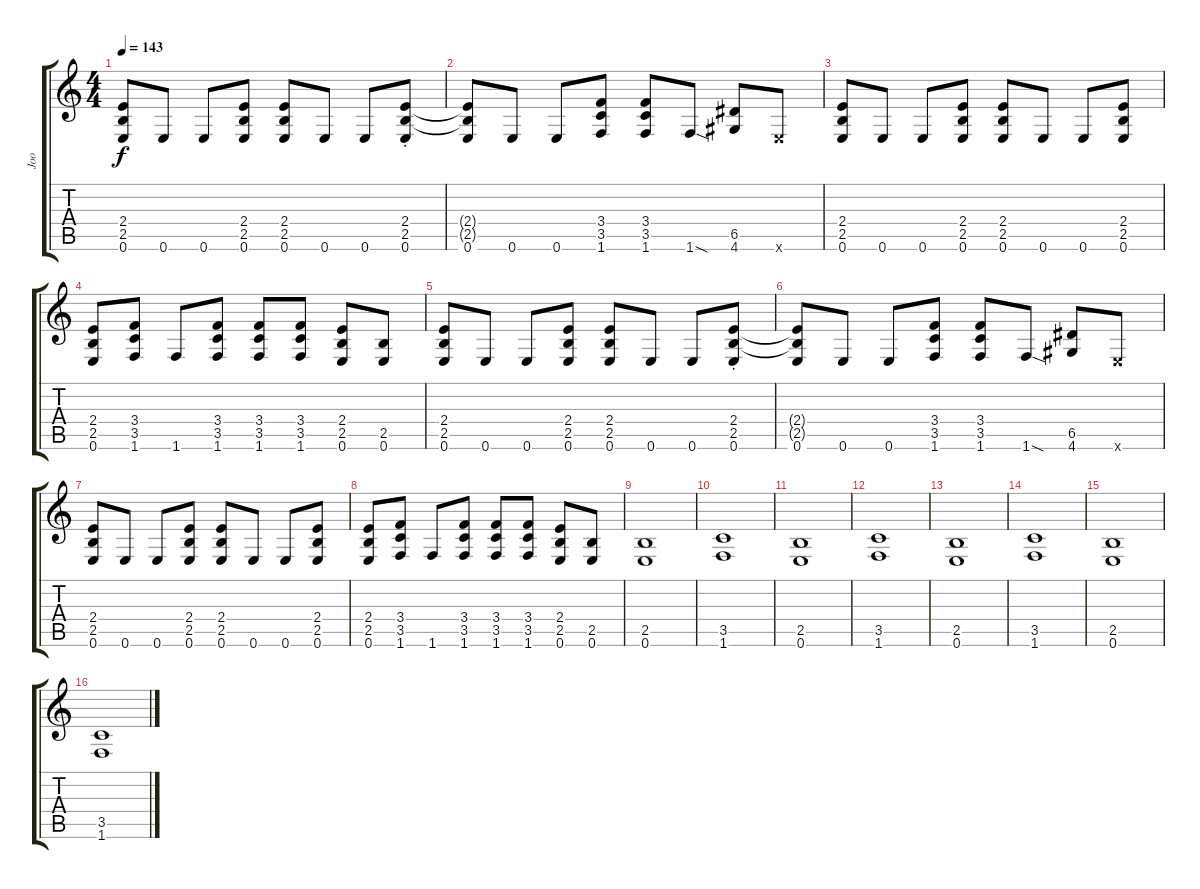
\track ("Joo" "Joo") {instrument distortionguitar}
\staff {score tabs}
\tuning (E4 B3 G3 D3 A2 E2) {hide}
\ts (4 4)
\tempo 143
\clef g2
\ks c
(2.4 2.5 0.6).8{dy f volume 16} 0.6.8 0.6.8 (2.4 2.5 0.6).8 (2.4 2.5 0.6).8 0.6.8 0.6.8 (2.4 2.5 0.6{st}).8 |
(2.4{t} 2.5{t} 0.6).8 0.6.8 0.6.8 (3.4 3.5 1.6).8 (3.4 3.5 1.6).8 1.6{sod}.8 (6.5 4.6).8 0.6{x}.8 |
(2.4 2.5 0.6).8 0.6.8 0.6.8 (2.4 2.5 0.6).8 (2.4 2.5 0.6).8 0.6.8 0.6.8 (2.4 2.5 0.6).8 |
(2.4 2.5 0.6).8 (3.4 3.5 1.6).8 1.6.8 (3.4 3.5 1.6).8 (3.4 3.5 1.6).8 (3.4 3.5 1.6).8 (2.4 2.5 0.6).8 (2.5 0.6).8 |
(2.4 2.5 0.6).8{volume 16} 0.6.8 0.6.8 (2.4 2.5 0.6).8 (2.4 2.5 0.6).8 0.6.8 0.6.8 (2.4 2.5 0.6{st}).8 |
(2.4{t} 2.5{t} 0.6).8 0.6.8 0.6.8 (3.4 3.5 1.6).8 (3.4 3.5 1.6).8 1.6{sod}.8 (6.5 4.6).8 0.6{x}.8 |
(2.4 2.5 0.6).8 0.6.8 0.6.8 (2.4 2.5 0.6).8 (2.4 2.5 0.6).8 0.6.8 0.6.8 (2.4 2.5 0.6).8 |
(2.4 2.5 0.6).8 (3.4 3.5 1.6).8 1.6.8 (3.4 3.5 1.6).8 (3.4 3.5 1.6).8 (3.4 3.5 1.6).8 (2.4 2.5 0.6).8 (2.5 0.6).8 |
(2.5 0.6).1 |
(3.5 1.6).1 |
(2.5 0.6).1 |
(3.5 1.6).1 |
(2.5 0.6).1 |
(3.5 1.6).1 |
(2.5 0.6).1 |
(3.5 1.6).1
